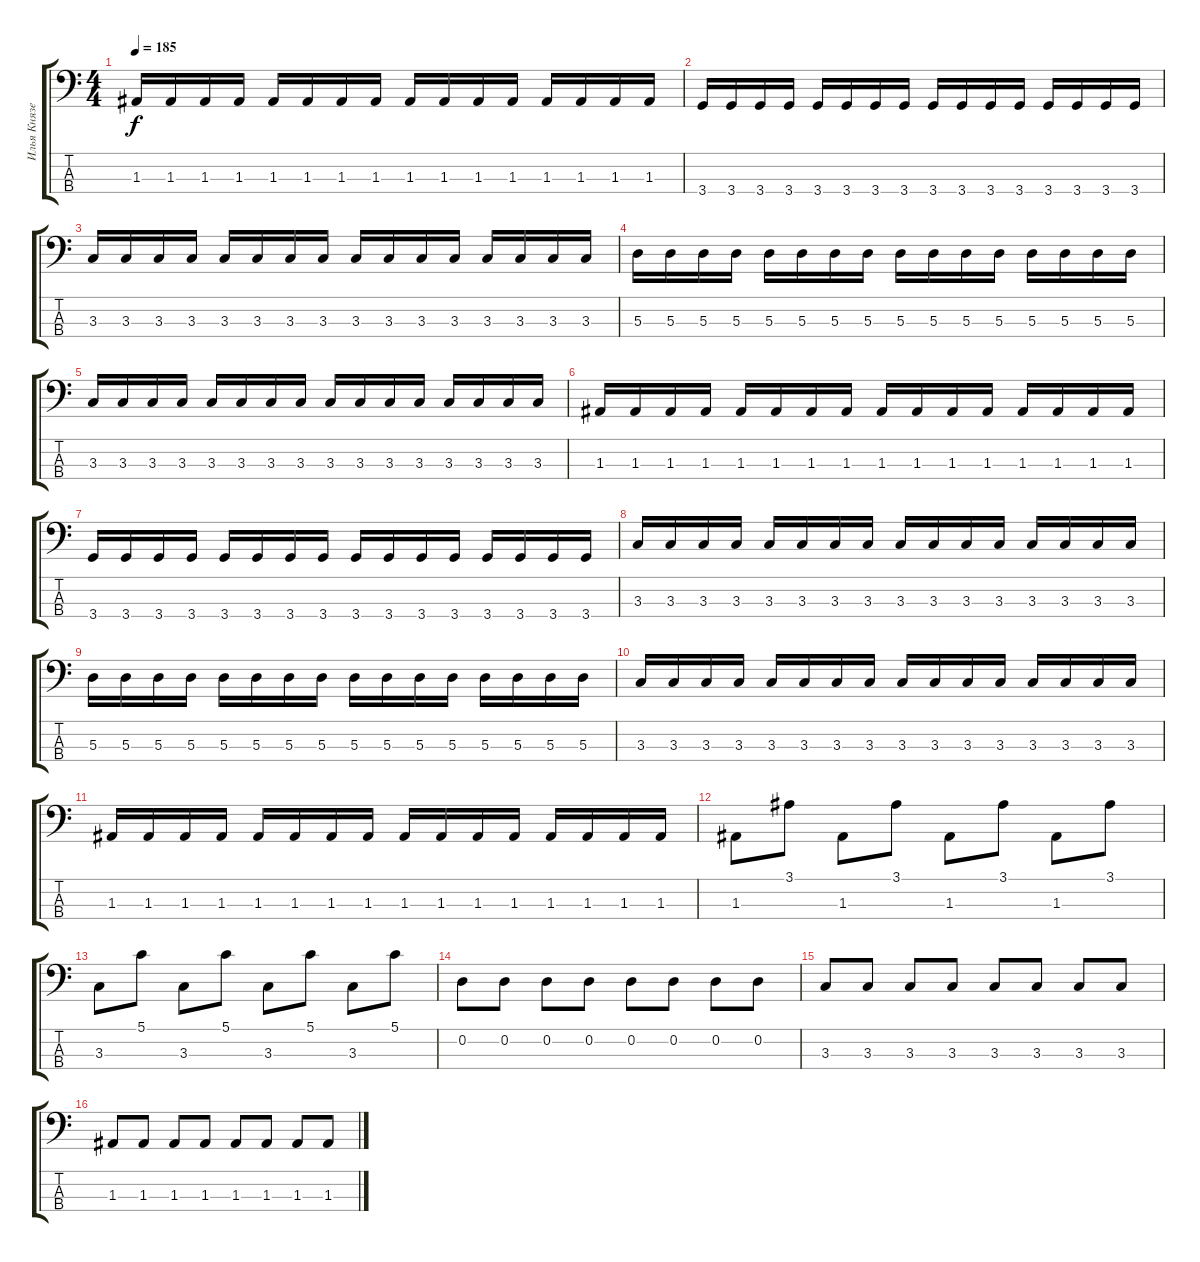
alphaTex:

\track ("Илья Князев" "Илья Князе") {instrument electricbasspick}
\staff {score tabs}
\tuning (G2 D2 A1 E1) {hide}
\ts (4 4)
\tempo 185
\clef f4
\ks c
1.3.16{dy f} 1.3.16 1.3.16 1.3.16 1.3.16 1.3.16 1.3.16 1.3.16 1.3.16 1.3.16 1.3.16 1.3.16 1.3.16 1.3.16 1.3.16 1.3.16 |
3.4.16 3.4.16 3.4.16 3.4.16 3.4.16 3.4.16 3.4.16 3.4.16 3.4.16 3.4.16 3.4.16 3.4.16 3.4.16 3.4.16 3.4.16 3.4.16 |
3.3.16 3.3.16 3.3.16 3.3.16 3.3.16 3.3.16 3.3.16 3.3.16 3.3.16 3.3.16 3.3.16 3.3.16 3.3.16 3.3.16 3.3.16 3.3.16 |
5.3.16 5.3.16 5.3.16 5.3.16 5.3.16 5.3.16 5.3.16 5.3.16 5.3.16 5.3.16 5.3.16 5.3.16 5.3.16 5.3.16 5.3.16 5.3.16 |
3.3.16 3.3.16 3.3.16 3.3.16 3.3.16 3.3.16 3.3.16 3.3.16 3.3.16 3.3.16 3.3.16 3.3.16 3.3.16 3.3.16 3.3.16 3.3.16 |
1.3.16 1.3.16 1.3.16 1.3.16 1.3.16 1.3.16 1.3.16 1.3.16 1.3.16 1.3.16 1.3.16 1.3.16 1.3.16 1.3.16 1.3.16 1.3.16 |
3.4.16 3.4.16 3.4.16 3.4.16 3.4.16 3.4.16 3.4.16 3.4.16 3.4.16 3.4.16 3.4.16 3.4.16 3.4.16 3.4.16 3.4.16 3.4.16 |
3.3.16 3.3.16 3.3.16 3.3.16 3.3.16 3.3.16 3.3.16 3.3.16 3.3.16 3.3.16 3.3.16 3.3.16 3.3.16 3.3.16 3.3.16 3.3.16 |
5.3.16 5.3.16 5.3.16 5.3.16 5.3.16 5.3.16 5.3.16 5.3.16 5.3.16 5.3.16 5.3.16 5.3.16 5.3.16 5.3.16 5.3.16 5.3.16 |
3.3.16 3.3.16 3.3.16 3.3.16 3.3.16 3.3.16 3.3.16 3.3.16 3.3.16 3.3.16 3.3.16 3.3.16 3.3.16 3.3.16 3.3.16 3.3.16 |
1.3.16 1.3.16 1.3.16 1.3.16 1.3.16 1.3.16 1.3.16 1.3.16 1.3.16 1.3.16 1.3.16 1.3.16 1.3.16 1.3.16 1.3.16 1.3.16 |
1.3.8 3.1.8 1.3.8 3.1.8 1.3.8 3.1.8 1.3.8 3.1.8 |
3.3.8 5.1.8 3.3.8 5.1.8 3.3.8 5.1.8 3.3.8 5.1.8 |
0.2.8 0.2.8 0.2.8 0.2.8 0.2.8 0.2.8 0.2.8 0.2.8 |
3.3.8 3.3.8 3.3.8 3.3.8 3.3.8 3.3.8 3.3.8 3.3.8 |
1.3.8 1.3.8 1.3.8 1.3.8 1.3.8 1.3.8 1.3.8 1.3.8
